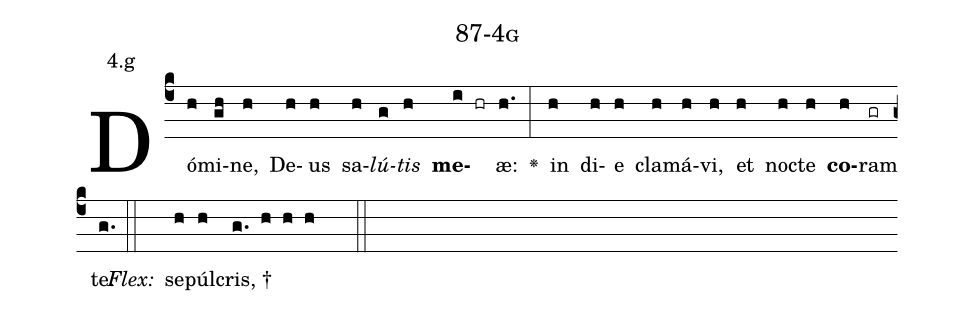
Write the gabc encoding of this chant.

name: 87-4g;
annotation: 4.g;
%%
(c4)Dó(h)mi(gh)ne,(h) De(h)us(h) sa(h)<i>lú</i>(g)<i>tis</i>(h) <b>me</b>(i hr)æ:(h.) <v>\greheightstar</v>(:) in(h) di(h)e(h) cla(h)má(h)vi,(h) et(h) noc(h)te(h) <b>co</b>(h)ram(gr) te.(g.) (::)
<i>Flex:</i>()  se(h)púl(h)cris, †(g. h h h  ::)

%E(h) u(h) o(h) u(h) a(h) e.(g.) (::)
